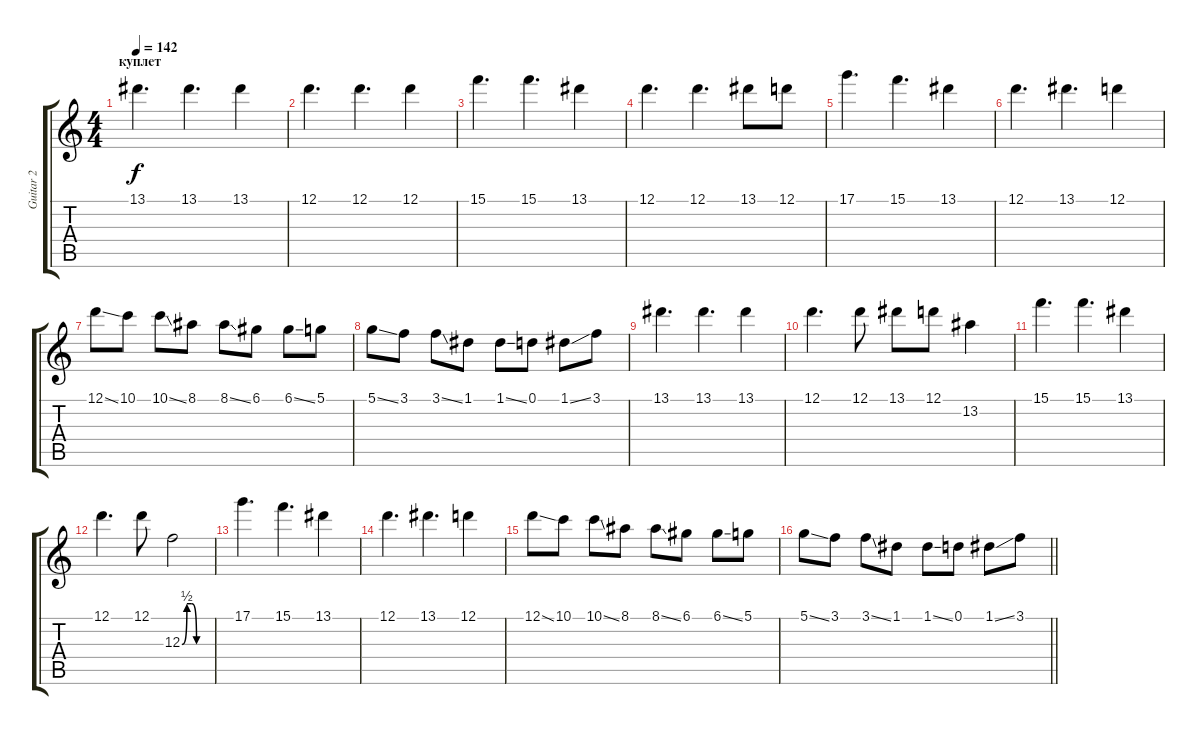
\track ("Guitar 2" "Guitar 2") {instrument distortionguitar}
\staff {score tabs}
\tuning (D4 A3 F3 C3 G2 C2) {hide}
\ts (4 4)
\section ("" "куплет")
\tempo 142
\clef g2
\ks c
13.1.4{d dy f instrument electricguitarclean} 13.1.4{d} 13.1.4 |
12.1.4{d} 12.1.4{d} 12.1.4 |
15.1.4{d} 15.1.4{d} 13.1.4 |
12.1.4{d} 12.1.4{d} 13.1.8 12.1.8 |
17.1.4{d} 15.1.4{d} 13.1.4 |
12.1.4{d} 13.1.4{d} 12.1.4 |
12.1{ss}.8 10.1.8 10.1{ss}.8 8.1.8 8.1{ss}.8 6.1.8 6.1{ss}.8 5.1.8 |
5.1{ss}.8 3.1.8 3.1{ss}.8 1.1.8 1.1{ss}.8 0.1.8 1.1{ss}.8 3.1.8 |
13.1.4{d} 13.1.4{d} 13.1.4 |
12.1.4{d} 12.1.8 13.1.8 12.1.8 13.2.4 |
15.1.4{d} 15.1.4{d} 13.1.4 |
12.1.4{d} 12.1.8 12.3{be (custom 0 0 10 2 20 2 30 0 60 0)}.2 |
17.1.4{d} 15.1.4{d} 13.1.4 |
12.1.4{d} 13.1.4{d} 12.1.4 |
12.1{ss}.8 10.1.8 10.1{ss}.8 8.1.8 8.1{ss}.8 6.1.8 6.1{ss}.8 5.1.8 |
\barLineRight lightlight
5.1{ss}.8 3.1.8 3.1{ss}.8 1.1.8 1.1{ss}.8 0.1.8 1.1{ss}.8 3.1.8
